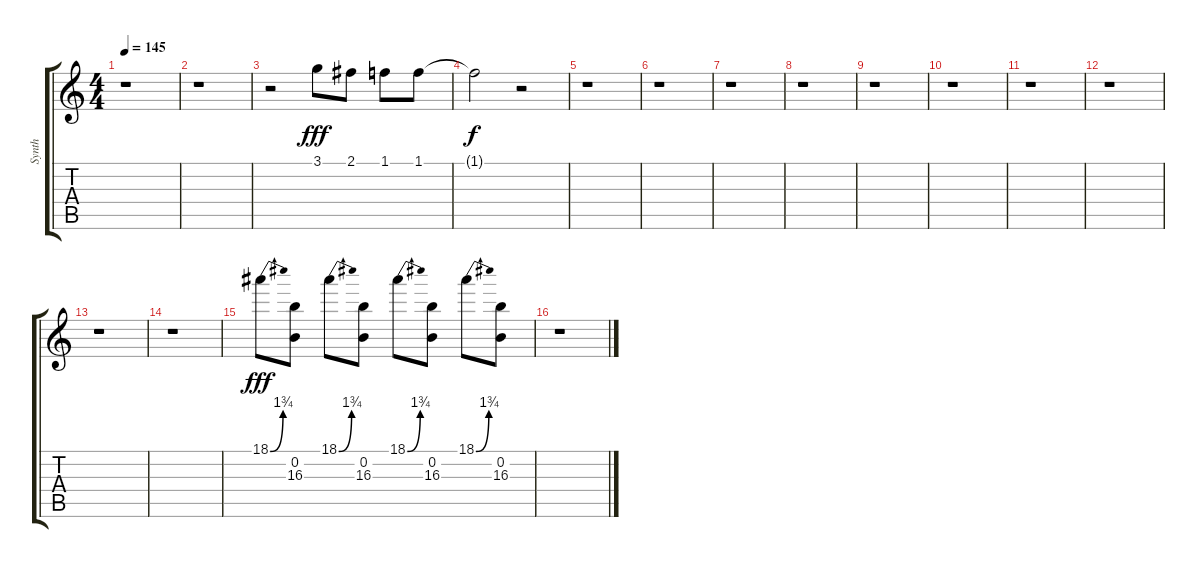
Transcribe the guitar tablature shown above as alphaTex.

\track ("Synth" "Synth") {instrument synthbass2}
\staff {score tabs}
\tuning (E4 B3 G3 D3 A2 E2) {hide}
\ts (4 4)
\tempo 145
\clef g2
\ks c
r.1{dy fff} |
r.1 |
r.2 3.1.8 2.1.8 1.1.8 1.1.8 |
1.1{t}.2{dy f} r.2 |
r.1 |
r.1 |
r.1 |
r.1 |
r.1 |
r.1 |
r.1 |
r.1 |
r.1 |
r.1 |
18.1{be (bend 0 0 60 7)}.8{dy fff} (0.2 16.3).8 18.1{be (bend 0 0 60 7)}.8 (0.2 16.3).8 18.1{be (bend 0 0 60 7)}.8 (0.2 16.3).8 18.1{be (bend 0 0 60 7)}.8 (0.2 16.3).8 |
r.1
